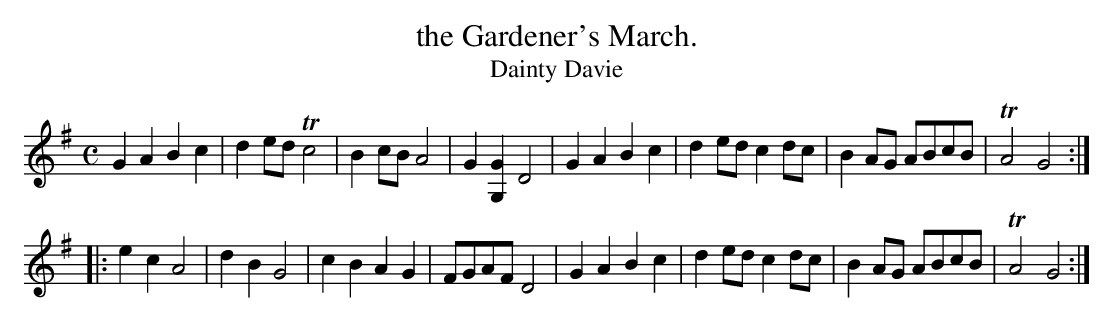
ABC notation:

X:1
T:the Gardener's March.
T:Dainty Davie
M:C
L:1/8
K:G
G2A2 B2c2|d2ed Tc4  |B2cB A4  | G2[G2G,2] D4 |\
G2A2 B2c2|d2ed  c2dc|B2AG ABcB|TA4        G4::
e2c2 A4  |d2B2  G4  |c2B2 A2G2| FGAF      D4 |\
G2A2 B2c2|d2ed  c2dc|B2AG ABcB|TA4        G4:|
